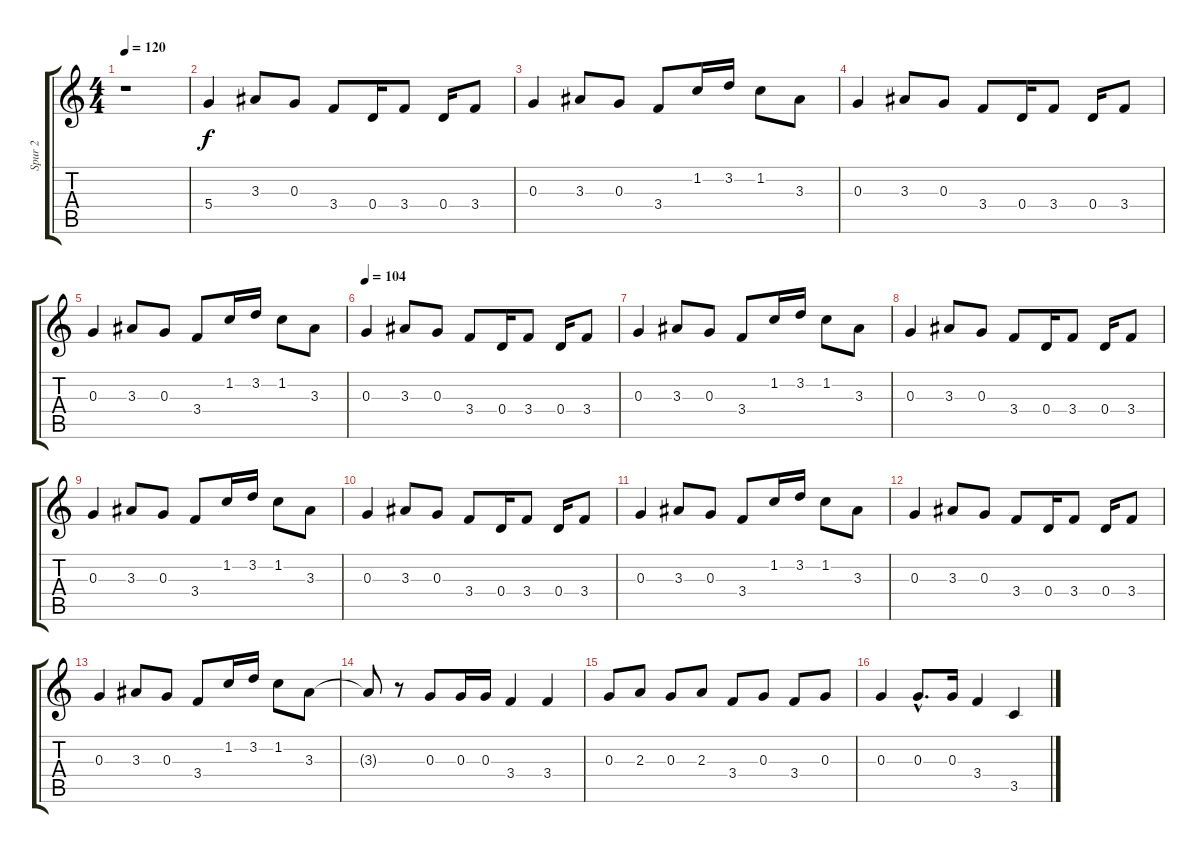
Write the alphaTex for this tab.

\track ("Spur 2" "Spur 2") {instrument electricguitarmuted}
\staff {score tabs}
\tuning (E4 B3 G3 D3 A2 E2) {hide}
\ts (4 4)
\tempo 120
\clef g2
\ks c
r.1{dy f instrument electricguitarmuted} |
5.4.4 3.3.8 0.3.8 3.4.8 0.4.16 3.4.8 0.4.16 3.4.8 |
0.3.4 3.3.8 0.3.8 3.4.8 1.2.16 3.2.16 1.2.8 3.3.8 |
0.3.4 3.3.8 0.3.8 3.4.8 0.4.16 3.4.8 0.4.16 3.4.8 |
0.3.4 3.3.8 0.3.8 3.4.8 1.2.16 3.2.16 1.2.8 3.3.8 |
\tempo 104
0.3.4 3.3.8 0.3.8 3.4.8 0.4.16 3.4.8 0.4.16 3.4.8 |
0.3.4 3.3.8 0.3.8 3.4.8 1.2.16 3.2.16 1.2.8 3.3.8 |
0.3.4 3.3.8 0.3.8 3.4.8 0.4.16 3.4.8 0.4.16 3.4.8 |
0.3.4 3.3.8 0.3.8 3.4.8 1.2.16 3.2.16 1.2.8 3.3.8 |
0.3.4 3.3.8 0.3.8 3.4.8 0.4.16 3.4.8 0.4.16 3.4.8 |
0.3.4 3.3.8 0.3.8 3.4.8 1.2.16 3.2.16 1.2.8 3.3.8 |
0.3.4 3.3.8 0.3.8 3.4.8 0.4.16 3.4.8 0.4.16 3.4.8 |
0.3.4 3.3.8 0.3.8 3.4.8 1.2.16 3.2.16 1.2.8 3.3.8 |
3.3{t}.8 r.8 0.3.8 0.3.16 0.3.16 3.4.4 3.4.4 |
0.3.8 2.3.8 0.3.8 2.3.8 3.4.8 0.3.8 3.4.8 0.3.8 |
0.3.4 0.3{hac}.8{d} 0.3.16 3.4.4 3.5.4
